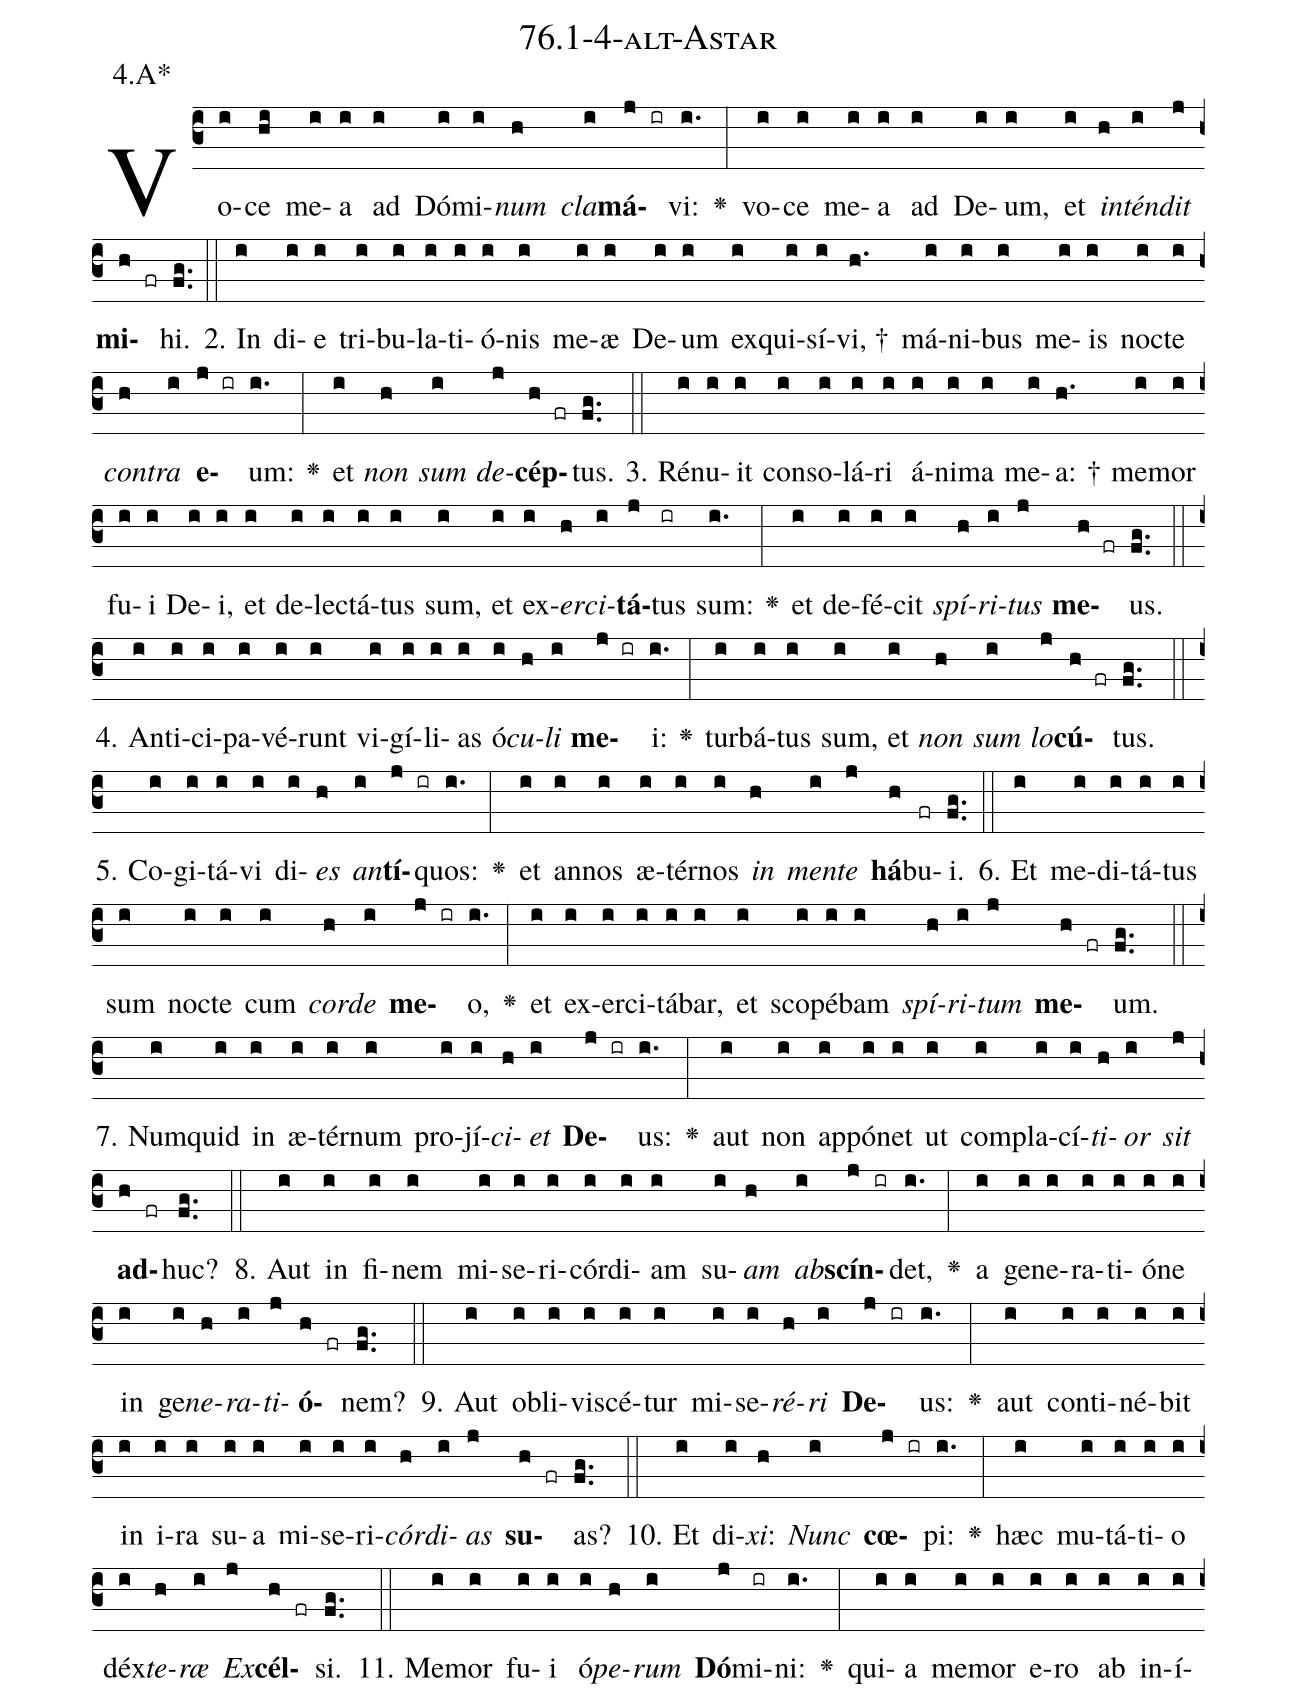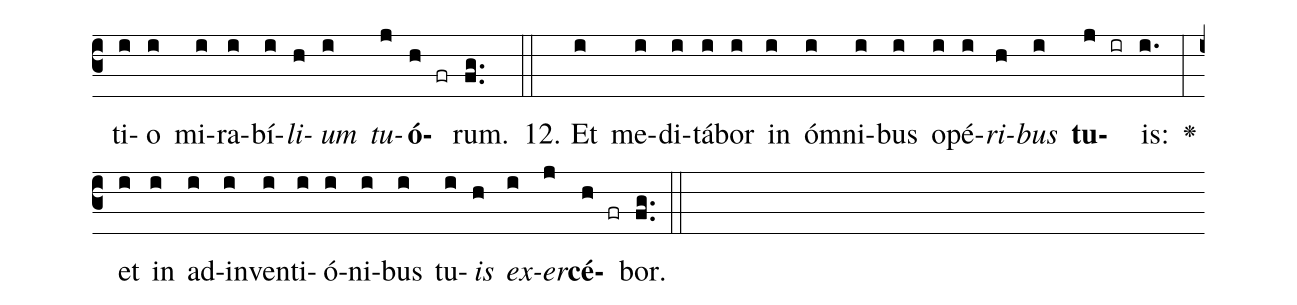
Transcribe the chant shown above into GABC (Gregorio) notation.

name: 76.1-4-alt-Astar;
annotation: 4.A*;
%%
(c3)Vo(i)ce(hi) me(i)a(i) ad(i) Dó(i)mi(i)<i>num</i>(h) <i>cla</i>(i)<b>má</b>(j ir)vi:(i.) <v>\greheightstar</v>(:) vo(i)ce(i) me(i)a(i) ad(i) De(i)um,(i) et(i) <i>in</i>(h)<i>tén</i>(i)<i>dit</i>(j) <b>mi</b>(h fr)hi.(fg..) (::)
2. In(i) di(i)e(i) tri(i)bu(i)la(i)ti(i)ó(i)nis(i) me(i)æ(i) De(i)um(i) ex(i)qui(i)sí(i)vi, †(h.) má(i)ni(i)bus(i) me(i)is(i) noc(i)te(i) <i>con</i>(h)<i>tra</i>(i) <b>e</b>(j ir)um:(i.) <v>\greheightstar</v>(:) et(i) <i>non</i>(h) <i>sum</i>(i) <i>de</i>(j)<b>cép</b>(h fr)tus.(fg..) (::)
3. Ré(i)nu(i)it(i) con(i)so(i)lá(i)ri(i) á(i)ni(i)ma(i) me(i)a: †(h.) me(i)mor(i) fu(i)i(i) De(i)i,(i) et(i) de(i)lec(i)tá(i)tus(i) sum,(i) et(i) ex(i)<i>er</i>(h)<i>ci</i>(i)<b>tá</b>(j)tus(ir) sum:(i.) <v>\greheightstar</v>(:) et(i) de(i)fé(i)cit(i) <i>spí</i>(h)<i>ri</i>(i)<i>tus</i>(j) <b>me</b>(h fr)us.(fg..) (::)
4. An(i)ti(i)ci(i)pa(i)vé(i)runt(i) vi(i)gí(i)li(i)as(i) ó(i)<i>cu</i>(h)<i>li</i>(i) <b>me</b>(j ir)i:(i.) <v>\greheightstar</v>(:) tur(i)bá(i)tus(i) sum,(i) et(i) <i>non</i>(h) <i>sum</i>(i) <i>lo</i>(j)<b>cú</b>(h fr)tus.(fg..) (::)
5. Co(i)gi(i)tá(i)vi(i) di(i)<i>es</i>(h) <i>an</i>(i)<b>tí</b>(j ir)quos:(i.) <v>\greheightstar</v>(:) et(i) an(i)nos(i) æ(i)tér(i)nos(i) <i>in</i>(h) <i>men</i>(i)<i>te</i>(j) <b>há</b>(h)bu(fr)i.(fg..) (::)
6. Et(i) me(i)di(i)tá(i)tus(i) sum(i) noc(i)te(i) cum(i) <i>cor</i>(h)<i>de</i>(i) <b>me</b>(j ir)o,(i.) <v>\greheightstar</v>(:) et(i) ex(i)er(i)ci(i)tá(i)bar,(i) et(i) sco(i)pé(i)bam(i) <i>spí</i>(h)<i>ri</i>(i)<i>tum</i>(j) <b>me</b>(h fr)um.(fg..) (::)
7. Num(i)quid(i) in(i) æ(i)tér(i)num(i) pro(i)jí(i)<i>ci</i>(h)<i>et</i>(i) <b>De</b>(j ir)us:(i.) <v>\greheightstar</v>(:) aut(i) non(i) ap(i)pó(i)net(i) ut(i) com(i)pla(i)cí(i)<i>ti</i>(h)<i>or</i>(i) <i>sit</i>(j) <b>ad</b>(h fr)huc?(fg..) (::)
8. Aut(i) in(i) fi(i)nem(i) mi(i)se(i)ri(i)cór(i)di(i)am(i) su(i)<i>am</i>(h) <i>ab</i>(i)<b>scín</b>(j ir)det,(i.) <v>\greheightstar</v>(:) a(i) ge(i)ne(i)ra(i)ti(i)ó(i)ne(i) in(i) ge(i)<i>ne</i>(h)<i>ra</i>(i)<i>ti</i>(j)<b>ó</b>(h fr)nem?(fg..) (::)
9. Aut(i) ob(i)li(i)vi(i)scé(i)tur(i) mi(i)se(i)<i>ré</i>(h)<i>ri</i>(i) <b>De</b>(j ir)us:(i.) <v>\greheightstar</v>(:) aut(i) con(i)ti(i)né(i)bit(i) in(i) i(i)ra(i) su(i)a(i) mi(i)se(i)ri(i)<i>cór</i>(h)<i>di</i>(i)<i>as</i>(j) <b>su</b>(h fr)as?(fg..) (::)
10. Et(i) di(i)<i>xi</i>:(h) <i>Nunc</i>(i) <b>cœ</b>(j ir)pi:(i.) <v>\greheightstar</v>(:) hæc(i) mu(i)tá(i)ti(i)o(i) déx(i)<i>te</i>(h)<i>ræ</i>(i) <i>Ex</i>(j)<b>cél</b>(h fr)si.(fg..) (::)
11. Me(i)mor(i) fu(i)i(i) ó(i)<i>pe</i>(h)<i>rum</i>(i) <b>Dó</b>(j)mi(ir)ni:(i.) <v>\greheightstar</v>(:) qui(i)a(i) me(i)mor(i) e(i)ro(i) ab(i) in(i)í(i)ti(i)o(i) mi(i)ra(i)bí(i)<i>li</i>(h)<i>um</i>(i) <i>tu</i>(j)<b>ó</b>(h fr)rum.(fg..) (::)
12. Et(i) me(i)di(i)tá(i)bor(i) in(i) óm(i)ni(i)bus(i) o(i)pé(i)<i>ri</i>(h)<i>bus</i>(i) <b>tu</b>(j ir)is:(i.) <v>\greheightstar</v>(:) et(i) in(i) ad(i)in(i)ven(i)ti(i)ó(i)ni(i)bus(i) tu(i)<i>is</i>(h) <i>ex</i>(i)<i>er</i>(j)<b>cé</b>(h fr)bor.(fg..) (::)
